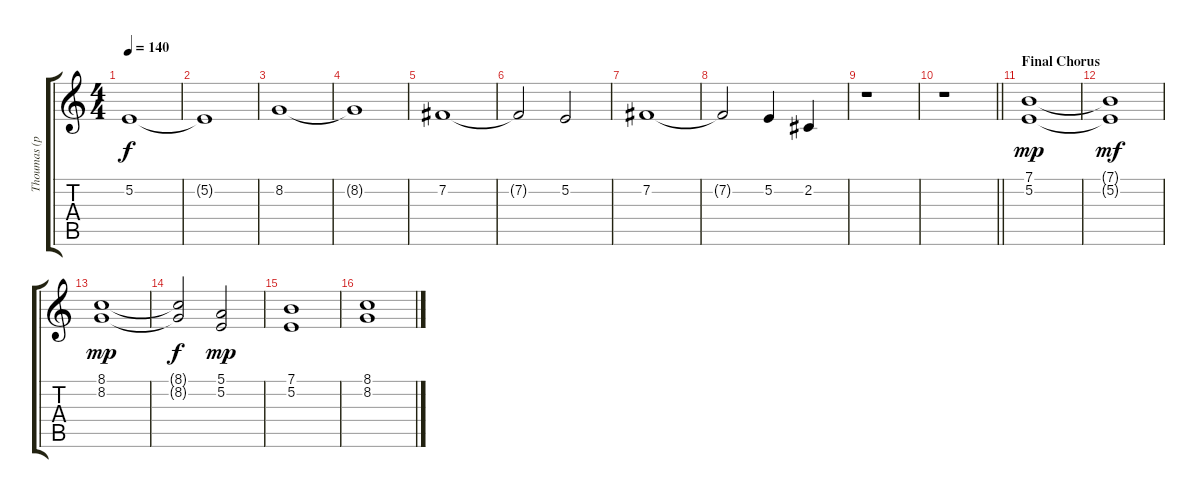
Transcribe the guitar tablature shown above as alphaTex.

\track ("Thoumas (pads)" "Thoumas (p") {instrument pad4choir}
\staff {score tabs}
\tuning (E4 B3 G3 D3 A2 E2) {hide}
\ts (4 4)
\tempo 140
\clef g2
\ks aminor
5.2.1{dy f} |
5.2{t}.1 |
8.2.1 |
8.2{t}.1 |
7.2.1 |
7.2{t}.2 5.2.2 |
7.2.1 |
7.2{t}.2 5.2.4 2.2.4 |
r.1 |
\barLineRight lightlight
r.1 |
\section ("" "Final Chorus")
(7.1 5.2).1{dy mp} |
(7.1{t} 5.2{t}).1{dy mf} |
(8.1 8.2).1{dy mp} |
(8.1{t} 8.2{t}).2{dy f} (5.1 5.2).2{dy mp} |
(7.1 5.2).1 |
(8.1 8.2).1
